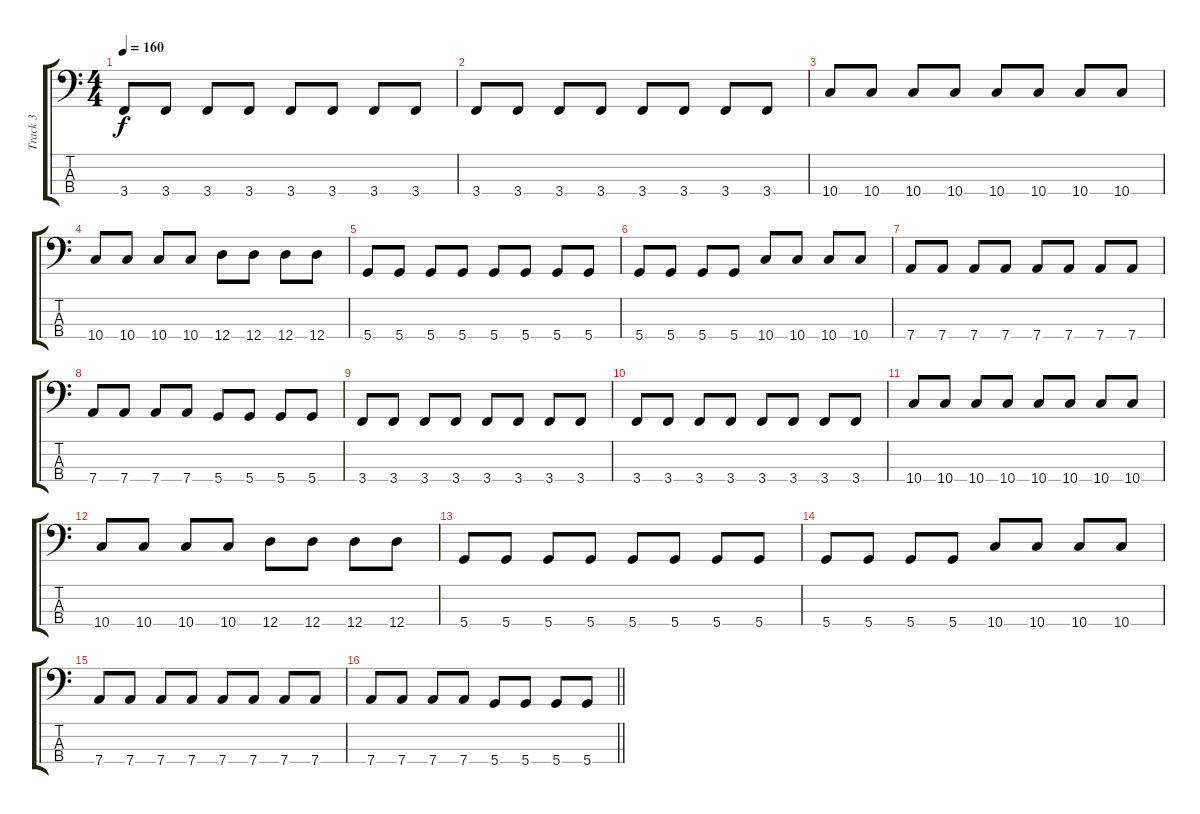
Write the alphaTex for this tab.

\track ("Track 3" "Track 3") {instrument electricbassfinger}
\staff {score tabs}
\tuning (G2 D2 A1 D1) {hide}
\ts (4 4)
\tempo 160
\clef f4
\ks c
3.4.8{dy f} 3.4.8 3.4.8 3.4.8 3.4.8 3.4.8 3.4.8 3.4.8 |
3.4.8 3.4.8 3.4.8 3.4.8 3.4.8 3.4.8 3.4.8 3.4.8 |
10.4.8 10.4.8 10.4.8 10.4.8 10.4.8 10.4.8 10.4.8 10.4.8 |
10.4.8 10.4.8 10.4.8 10.4.8 12.4.8 12.4.8 12.4.8 12.4.8 |
5.4.8 5.4.8 5.4.8 5.4.8 5.4.8 5.4.8 5.4.8 5.4.8 |
5.4.8 5.4.8 5.4.8 5.4.8 10.4.8 10.4.8 10.4.8 10.4.8 |
7.4.8 7.4.8 7.4.8 7.4.8 7.4.8 7.4.8 7.4.8 7.4.8 |
7.4.8 7.4.8 7.4.8 7.4.8 5.4.8 5.4.8 5.4.8 5.4.8 |
3.4.8 3.4.8 3.4.8 3.4.8 3.4.8 3.4.8 3.4.8 3.4.8 |
3.4.8 3.4.8 3.4.8 3.4.8 3.4.8 3.4.8 3.4.8 3.4.8 |
10.4.8 10.4.8 10.4.8 10.4.8 10.4.8 10.4.8 10.4.8 10.4.8 |
10.4.8 10.4.8 10.4.8 10.4.8 12.4.8 12.4.8 12.4.8 12.4.8 |
5.4.8 5.4.8 5.4.8 5.4.8 5.4.8 5.4.8 5.4.8 5.4.8 |
5.4.8 5.4.8 5.4.8 5.4.8 10.4.8 10.4.8 10.4.8 10.4.8 |
7.4.8 7.4.8 7.4.8 7.4.8 7.4.8 7.4.8 7.4.8 7.4.8 |
\barLineRight lightlight
7.4.8 7.4.8 7.4.8 7.4.8 5.4.8 5.4.8 5.4.8 5.4.8
